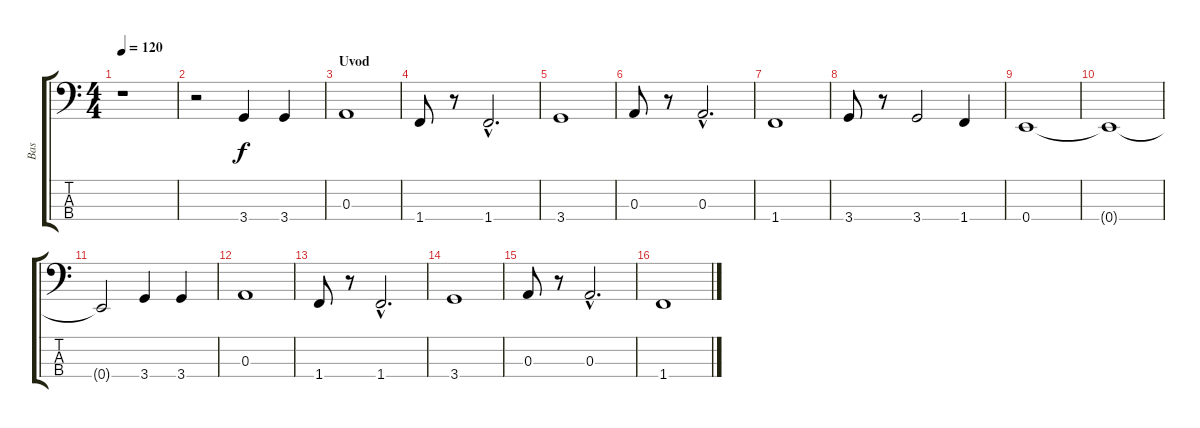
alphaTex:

\track ("Bas" "Bas") {instrument electricbassfinger}
\staff {score tabs}
\tuning (G2 D2 A1 E1) {hide}
\ts (4 4)
\tempo 120
\clef f4
\ks c
r.1{dy f instrument electricbassfinger} |
r.2 3.4.4 3.4.4 |
\section ("" "Uvod")
0.3.1 |
1.4.8 r.8 1.4{hac}.2{d} |
3.4.1 |
0.3.8 r.8 0.3{hac}.2{d} |
1.4.1 |
3.4.8 r.8 3.4.2 1.4.4 |
0.4.1 |
0.4{t}.1 |
0.4{t}.2 3.4.4 3.4.4 |
0.3.1 |
1.4.8 r.8 1.4{hac}.2{d} |
3.4.1 |
0.3.8 r.8 0.3{hac}.2{d} |
1.4.1
